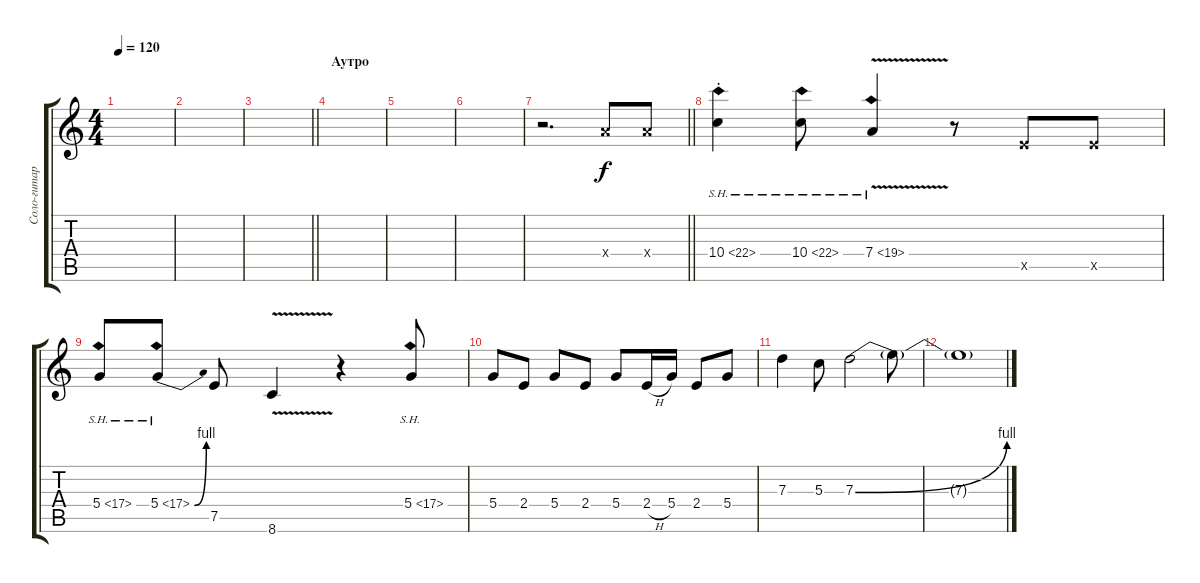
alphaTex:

\track ("Соло-гитара I" "Соло-гитар") {instrument distortionguitar}
\staff {score tabs}
\tuning (E4 B3 G3 D3 A2 E2) {hide}
\ts (4 4)
\tempo 120
\clef g2
\ks c
|
|
\barLineRight lightlight
|
\section ("" "Аутро")
|
|
|
\barLineRight lightlight
r.2{d} 7.4{x}.8 7.4{x}.8 |
10.4{sh 12 st}.4 10.4{sh 12}.8 7.4{sh 12 v}.4 r.8 7.5{x}.8 7.5{x}.8 |
5.4{sh 12}.8 5.4{be (bend 0 0 60 4) sh 12}.8 7.5.8 8.6{v}.4 r.4 5.4{sh 12}.8 |
5.4.8 2.4.8 5.4.8 2.4.8 5.4.8 2.4{h}.16 5.4.16 2.4.8 5.4.8 |
7.3.4 5.3.8 7.3{be (bend 0 0 60 4)}.2 7.3{t}.8 |
7.3{t}.1
